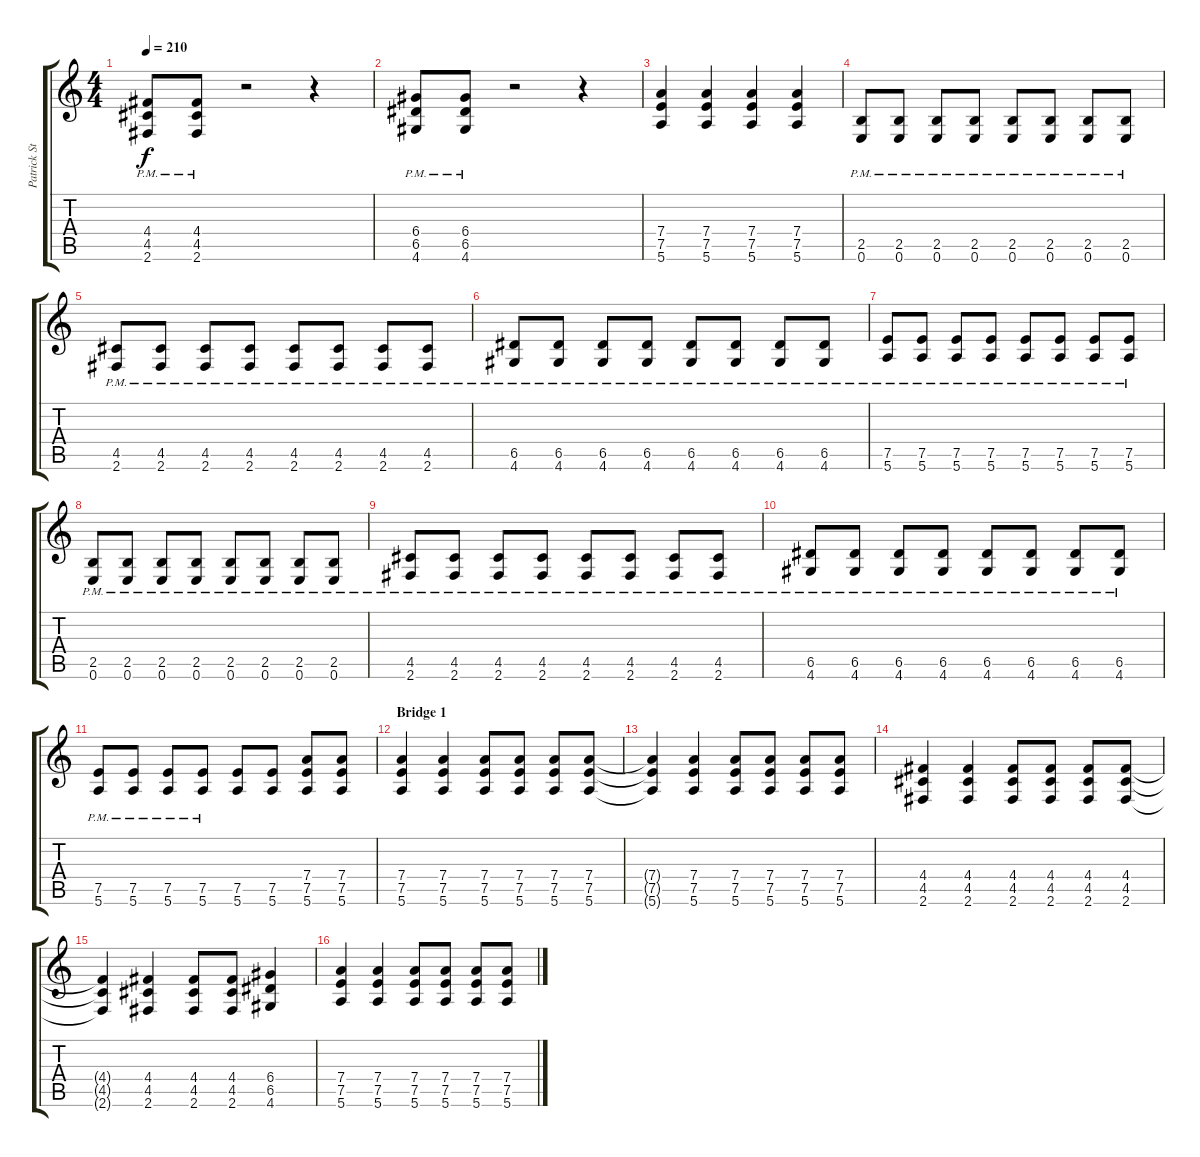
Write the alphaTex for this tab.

\track ("Patrick Stump (Rythmn Guitar)" "Patrick St") {instrument overdrivenguitar}
\staff {score tabs}
\tuning (E4 B3 G3 D3 A2 E2) {hide}
\ts (4 4)
\tempo 210
\clef g2
\ks c
(4.4 4.5{pm} 2.6).8{dy f} (4.4 4.5{pm} 2.6).8 r.2 r.4 |
(6.4 6.5{pm} 4.6).8 (6.4 6.5{pm} 4.6).8 r.2 r.4 |
(7.4 7.5 5.6).4 (7.4 7.5 5.6).4 (7.4 7.5 5.6).4 (7.4 7.5 5.6).4 |
(2.5{pm} 0.6).8 (2.5{pm} 0.6).8 (2.5{pm} 0.6).8 (2.5{pm} 0.6).8 (2.5{pm} 0.6).8 (2.5{pm} 0.6).8 (2.5{pm} 0.6).8 (2.5{pm} 0.6).8 |
(4.5{pm} 2.6).8 (4.5{pm} 2.6).8 (4.5{pm} 2.6).8 (4.5{pm} 2.6).8 (4.5{pm} 2.6).8 (4.5{pm} 2.6).8 (4.5{pm} 2.6).8 (4.5{pm} 2.6).8 |
(6.5{pm} 4.6).8 (6.5{pm} 4.6).8 (6.5{pm} 4.6).8 (6.5{pm} 4.6).8 (6.5{pm} 4.6).8 (6.5{pm} 4.6).8 (6.5{pm} 4.6).8 (6.5{pm} 4.6).8 |
(7.5{pm} 5.6).8 (7.5{pm} 5.6).8 (7.5{pm} 5.6).8 (7.5{pm} 5.6).8 (7.5{pm} 5.6).8 (7.5{pm} 5.6).8 (7.5{pm} 5.6).8 (7.5{pm} 5.6).8 |
(2.5{pm} 0.6).8 (2.5{pm} 0.6).8 (2.5{pm} 0.6).8 (2.5{pm} 0.6).8 (2.5{pm} 0.6).8 (2.5{pm} 0.6).8 (2.5{pm} 0.6).8 (2.5{pm} 0.6).8 |
(4.5{pm} 2.6).8 (4.5{pm} 2.6).8 (4.5{pm} 2.6).8 (4.5{pm} 2.6).8 (4.5{pm} 2.6).8 (4.5{pm} 2.6).8 (4.5{pm} 2.6).8 (4.5{pm} 2.6).8 |
(6.5{pm} 4.6).8 (6.5{pm} 4.6).8 (6.5{pm} 4.6).8 (6.5{pm} 4.6).8 (6.5{pm} 4.6).8 (6.5{pm} 4.6).8 (6.5{pm} 4.6).8 (6.5{pm} 4.6).8 |
(7.5{pm} 5.6).8 (7.5{pm} 5.6).8 (7.5{pm} 5.6).8 (7.5{pm} 5.6).8 (7.5 5.6).8 (7.5 5.6).8 (7.4 7.5 5.6).8 (7.4 7.5 5.6).8 |
\section ("" "Bridge 1")
(7.4 7.5 5.6).4 (7.4 7.5 5.6).4 (7.4 7.5 5.6).8 (7.4 7.5 5.6).8 (7.4 7.5 5.6).8 (7.4 7.5 5.6).8 |
(7.4{t} 7.5{t} 5.6{t}).4 (7.4 7.5 5.6).4 (7.4 7.5 5.6).8 (7.4 7.5 5.6).8 (7.4 7.5 5.6).8 (7.4 7.5 5.6).8 |
(4.4 4.5 2.6).4 (4.4 4.5 2.6).4 (4.4 4.5 2.6).8 (4.4 4.5 2.6).8 (4.4 4.5 2.6).8 (4.4 4.5 2.6).8 |
(4.4{t} 4.5{t} 2.6{t}).4 (4.4 4.5 2.6).4 (4.4 4.5 2.6).8 (4.4 4.5 2.6).8 (6.4 6.5 4.6).4 |
(7.4 7.5 5.6).4 (7.4 7.5 5.6).4 (7.4 7.5 5.6).8 (7.4 7.5 5.6).8 (7.4 7.5 5.6).8 (7.4 7.5 5.6).8
